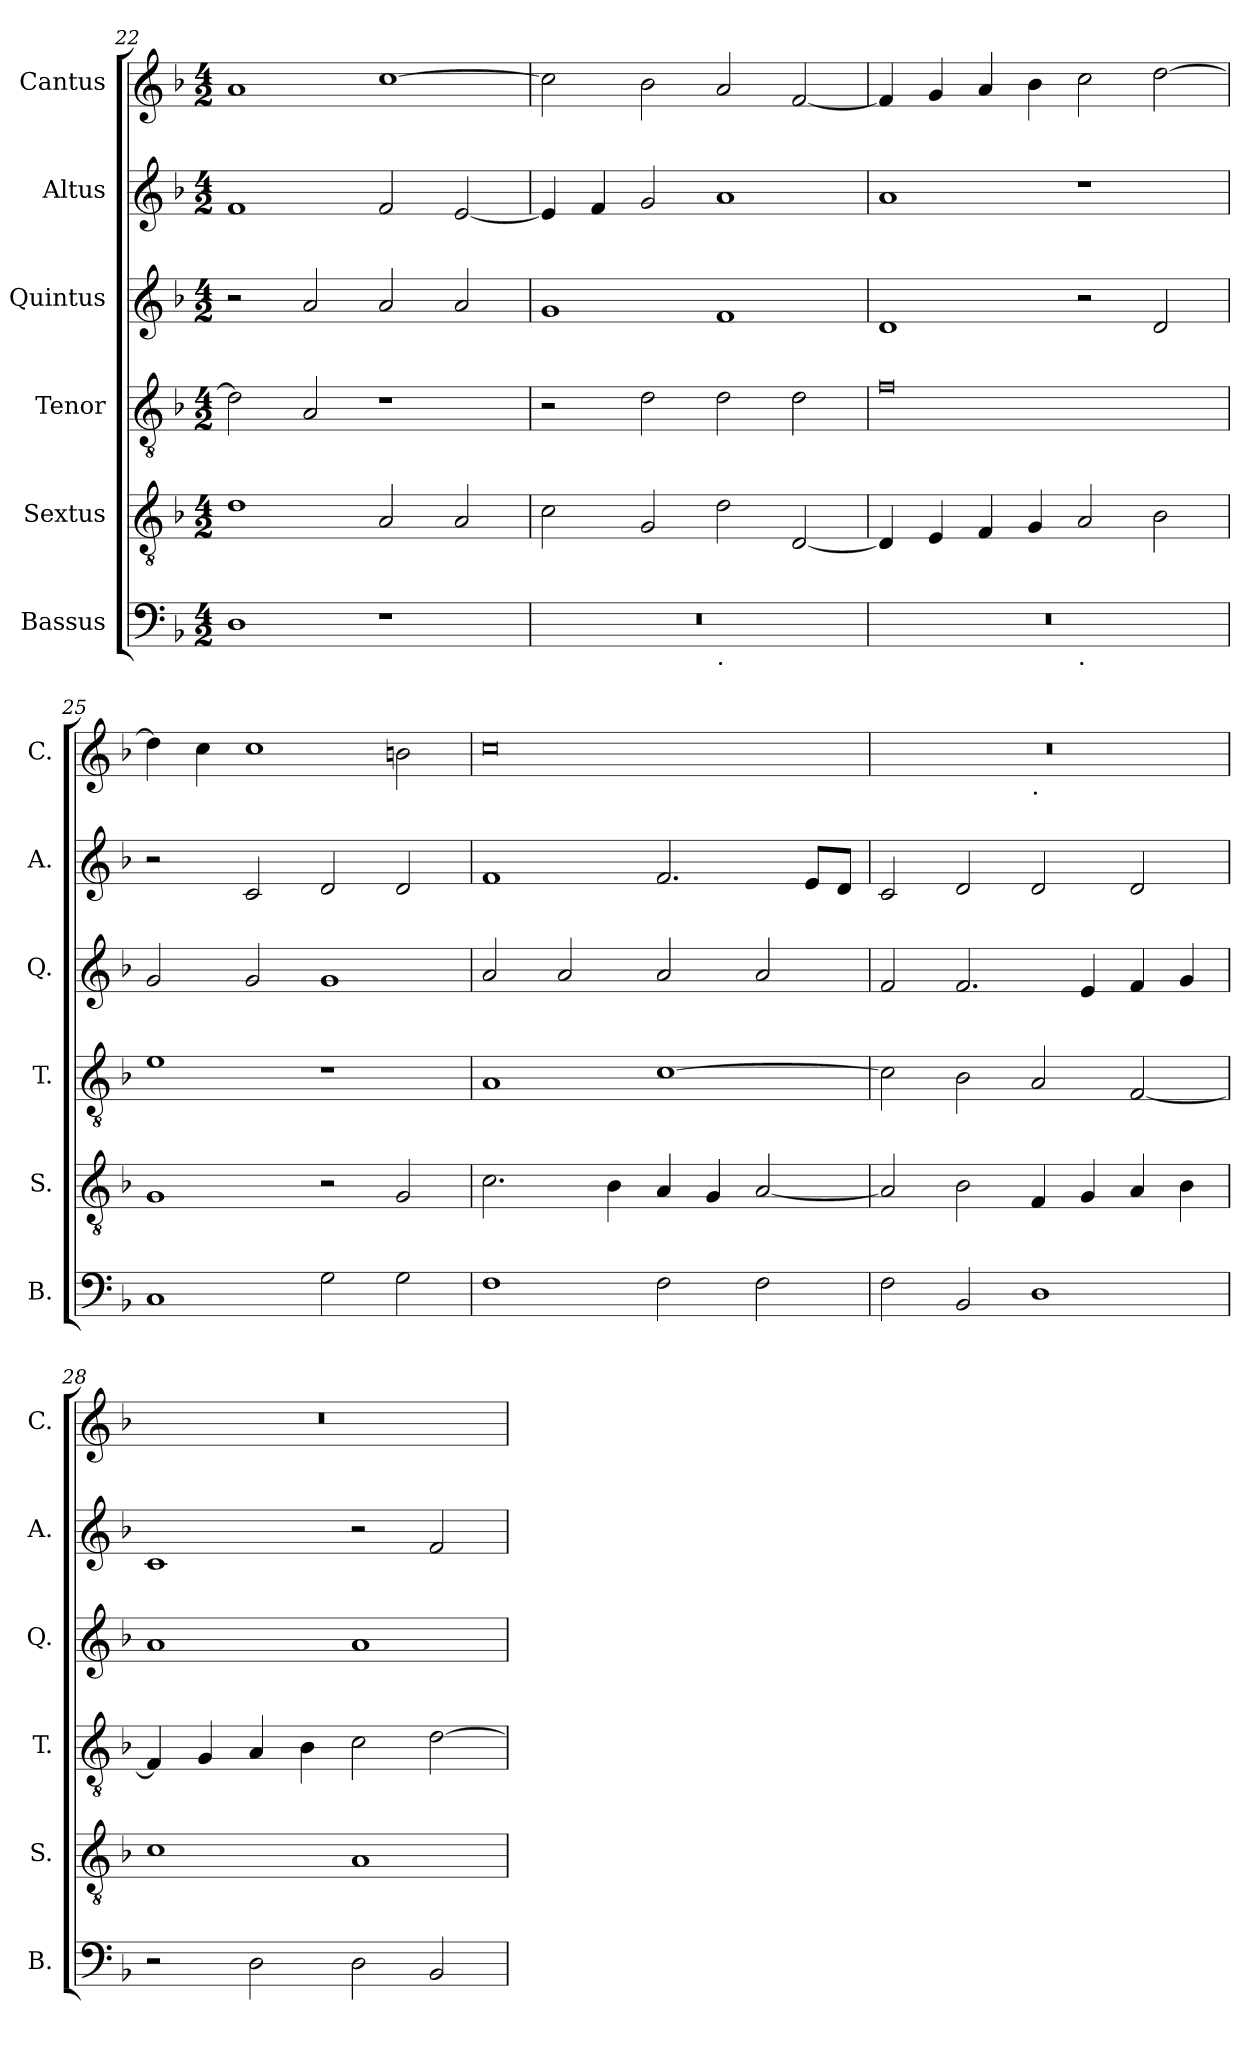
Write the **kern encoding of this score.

**kern	**kern	**kern	**kern	**kern	**kern
*part6	*part5	*part4	*part3	*part2	*part1
*staff6	*staff5	*staff4	*staff3	*staff2	*staff1
*I"Bassus	*I"Sextus	*I"Tenor	*I"Quintus	*I"Altus	*I"Cantus
*I'B.	*I'S.	*I'T.	*I'Q.	*I'A.	*I'C.
*clefF4	*clefGv2	*clefGv2	*clefG2	*clefG2	*clefG2
*k[b-]	*k[b-]	*k[b-]	*k[b-]	*k[b-]	*k[b-]
*M4/2	*M4/2	*M4/2	*M4/2	*M4/2	*M4/2
=22	=22	=22	=22	=22	=22
1D	1d	2d\]	2r	1f	1a
.	.	2A/	2a/	.	.
1r	2A/	1r	2a/	2f/	[1cc
.	2A/	.	2a/	[2e/	.
=23	=23	=23	=23	=23	=23
*^	*	*	*	*	*
0r	1ryy	2c\	2r	1g	4e/]	2cc\]
.	.	.	.	.	4f/	.
.	.	2G/	2d\	.	2g/	2b-\
!	!LO:TX:b:t=.	!	!	!	!	!
.	1ryy	2d\	2d\	1f	1a	2a/
.	.	[2D/	2d\	.	.	[2f/
!!LO:LB:g=z
=24	=24	=24	=24	=24	=24	=24
0r	1ryy	4D/]	0f	1d	1a	4f/]
.	.	4E/	.	.	.	4g/
.	.	4F/	.	.	.	4a/
.	.	4G/	.	.	.	4b-\
!	!LO:TX:b:t=.	!	!	!	!	!
.	1ryy	2A/	.	2r	1r	2cc\
.	.	2B-\	.	2d/	.	[2dd\
*v	*v	*	*	*	*	*
=25	=25	=25	=25	=25	=25
1C	1G	1e	2g/	2r	4dd\]
.	.	.	.	.	4cc\
.	.	.	2g/	2c/	1cc
2G\	2r	1r	1g	2d/	.
2G\	2G/	.	.	2d/	2bn\
=26	=26	=26	=26	=26	=26
1F	2.c\	1A	2a/	1f	0cc
.	.	.	2a/	.	.
.	4B-\	.	.	.	.
2F\	4A/	[1c	2a/	2.f/	.
.	4G/	.	.	.	.
2F\	[2A/	.	2a/	.	.
.	.	.	.	8e/L	.
.	.	.	.	8d/J	.
=27	=27	=27	=27	=27	=27
*	*	*	*	*	*^
2F\	2A/]	2c\]	2f/	2c/	0r	1ryy
2BB-/	2B-\	2B-\	2.f/	2d/	.	.
!	!	!	!	!	!	!LO:TX:b:t=.
1D	4F/	2A/	.	2d/	.	1ryy
.	4G/	.	4e/	.	.	.
.	4A/	[2F/	4f/	2d/	.	.
.	4B-\	.	4g/	.	.	.
*	*	*	*	*	*v	*v
=28	=28	=28	=28	=28	=28
2r	1c	4F/]	1a	1c	0r
.	.	4G/	.	.	.
2D\	.	4A/	.	.	.
.	.	4B-\	.	.	.
2D\	1A	2c\	1a	2r	.
2BB-/	.	[2d\	.	2f/	.
=	=	=	=	=	=
*-	*-	*-	*-	*-	*-
